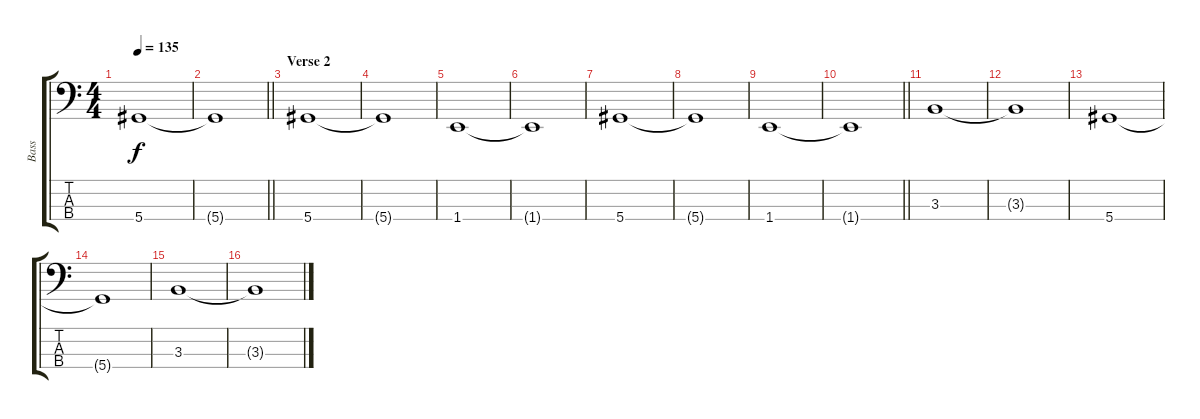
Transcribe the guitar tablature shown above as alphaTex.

\track ("Bass" "Bass") {instrument electricbassfinger}
\staff {score tabs}
\tuning (Gb2 Db2 Ab1 Eb1) {hide}
\ts (4 4)
\tempo 135
\clef f4
\ks c
5.4{t}.1{dy f} |
\barLineRight lightlight
5.4{t}.1 |
\section ("" "Verse 2")
5.4.1 |
5.4{t}.1 |
1.4.1 |
1.4{t}.1 |
5.4.1 |
5.4{t}.1 |
1.4.1 |
\barLineRight lightlight
1.4{t}.1 |
\section ("" "")
3.3.1 |
3.3{t}.1 |
5.4.1 |
5.4{t}.1 |
3.3.1 |
3.3{t}.1
